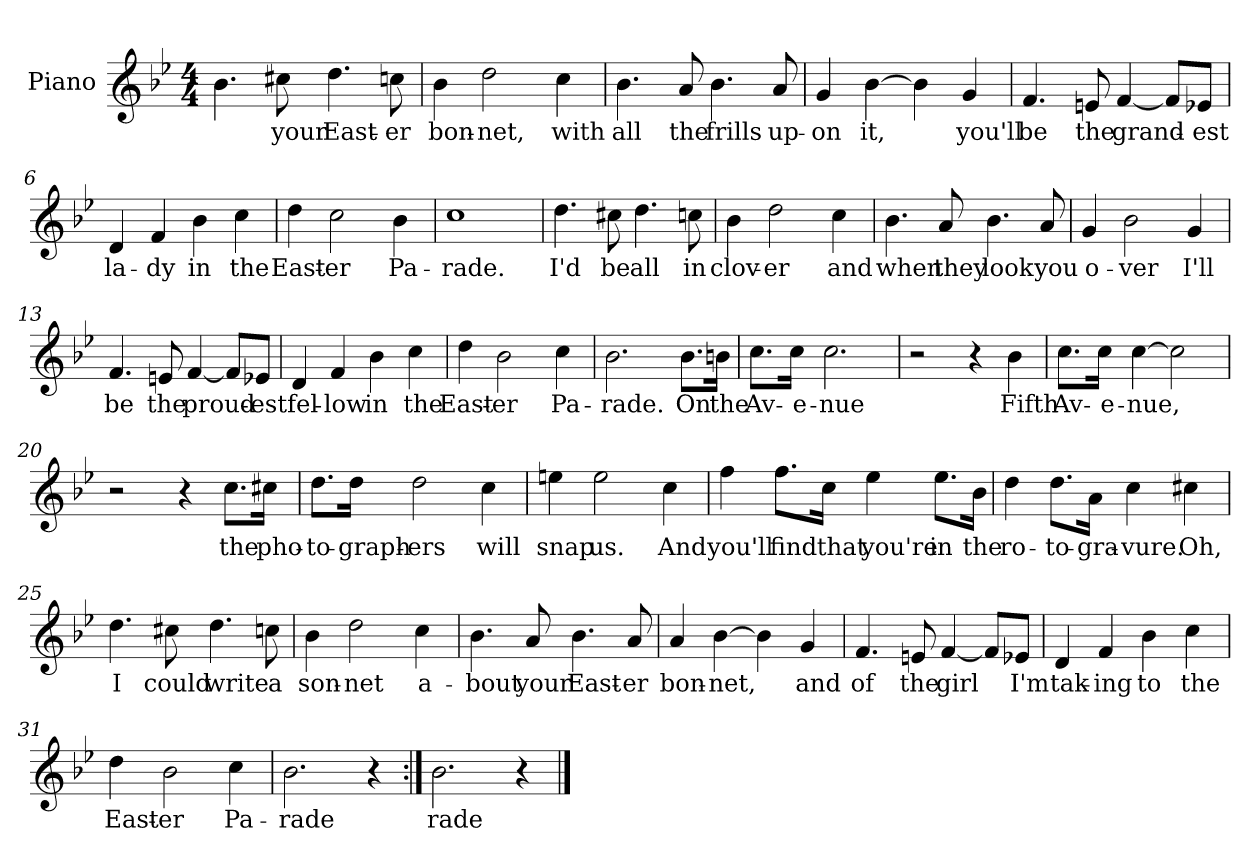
**kern	**text
*part1	*part1
*staff1	*staff1
*I"Piano	*
*I'Pno	*
*clefG2	*
*k[b-e-]	*
*B-:	*
*M4/4	*
=1	=1
4.b-\	.
8cc#X\	your
4.dd\	East-
8ccn\	-er
=2	=2
4b-\	bon-
2dd\	-net,
4cc\	with
=3	=3
4.b-\	all
8a/	the
4.b-\	frills
8a/	up-
=4	=4
4g/	-on
[4b-\	it,
4b-\]	.
4g/	you'll
!!LO:LB:g=z
=5	=5
4.f/	be
8en/	the
[4f/	grand-
8f/L]	.
8e-X/J	-est
=6	=6
4d/	la-
4f/	-dy
4b-\	in
4cc\	the
=7	=7
4dd\	East-
2cc\	-er
4b-\	Pa-
=8	=8
1cc	-rade.
!!LO:LB:g=z
=9	=9
4.dd\	I'd
8cc#X\	be
4.dd\	all
8ccn\	in
=10	=10
4b-\	clov-
2dd\	-er
4cc\	and
=11	=11
4.b-\	when
8a/	they
4.b-\	look
8a/	you
=12	=12
4g/	o-
2b-\	-ver
4g/	I'll
!!LO:LB:g=z
=13	=13
4.f/	be
8en/	the
[4f/	proud-
8f/L]	.
8e-X/J	-est
=14	=14
4d/	fel-
4f/	-low
4b-\	in
4cc\	the
=15	=15
4dd\	East-
2b-\	-er
4cc\	Pa-
=16	=16
2.b-\	-rade.
8.b-\L	On
16bn\J	the
!!LO:LB:g=z
=17	=17
8.cc\L	Av-
16cc\J	-e-
2.cc\	-nue
=18	=18
2r	.
4r	.
4b-\	Fifth
=19	=19
8.cc\L	Av-
16cc\J	-e-
[4cc\	-nue,
2cc\]	.
=20	=20
2r	.
4r	.
8.cc\L	the
16cc#X\J	pho-
!!LO:LB:g=z
=21	=21
8.dd\L	-to-
16dd\J	-graph-
2dd\	-ers
4cc\	will
=22	=22
4een\	snap
2ee\	us.
4cc\	And
=23	=23
4ff\	you'll
8.ff\L	find
16cc\J	that
4ee-\	you're
8.ee-\L	in
16b-\J	the
=24	=24
4dd\	ro-
8.dd\L	-to-
16a\J	-gra-
4cc\	-vure.
4cc#X\	Oh,
!!LO:LB:g=z
=25	=25
4.dd\	I
8cc#X\	could
4.dd\	write
8ccn\	a
=26	=26
4b-\	son-
2dd\	-net
4cc\	a-
=27	=27
4.b-\	-bout
8a/	your
4.b-\	East-
8a/	-er
=28	=28
4a/	bon-
[4b-\	net,
4b-\]	.
4g/	and
!!LO:LB:g=z
=29	=29
4.f/	of
8en/	the
[4f/	girl
8f/L]	.
8e-X/J	I'm
=30	=30
4d/	tak-
4f/	-ing
4b-\	to
4cc\	the
=31	=31
4dd\	East-
2b-\	-er
4cc\	Pa-
=32	=32
2.b-\	-rade
4r	.
=33:|!	=33:|!
2.b-\	rade
4r	.
==	==
*-	*-
